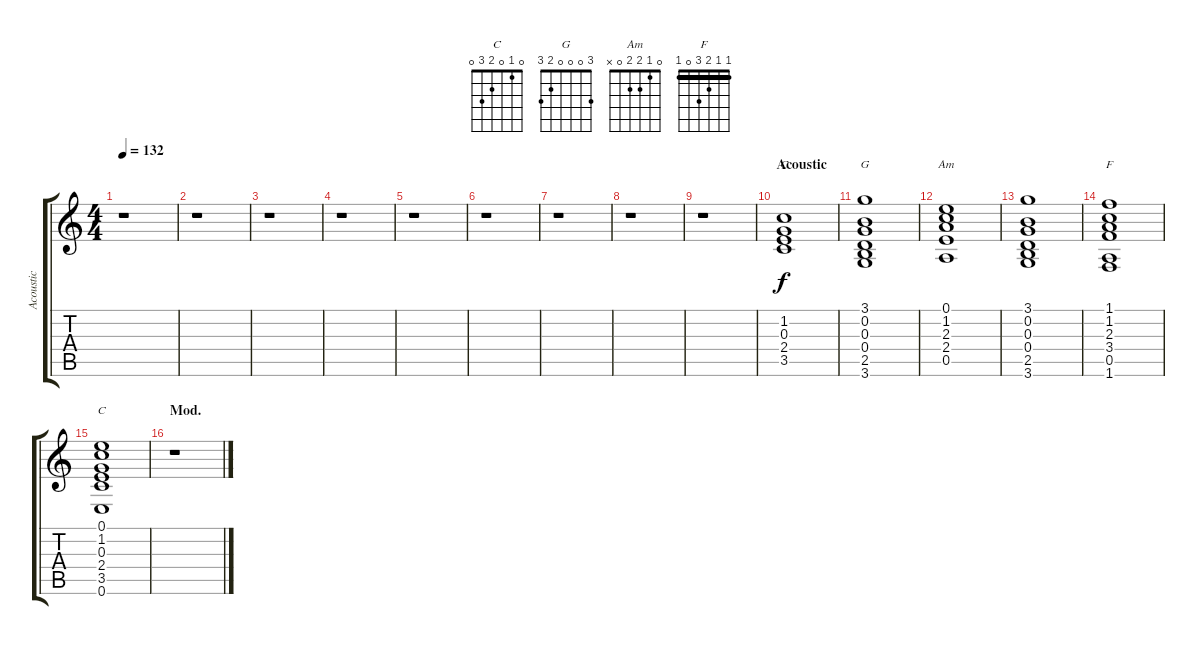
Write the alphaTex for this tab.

\track ("Acoustic" "Acoustic") {instrument acousticguitarsteel}
\staff {score tabs}
\tuning (E4 B3 G3 D3 A2 E2) {hide}
\chord ("C" 0 1 0 2 3 x)
\chord ("G" 3 0 0 0 2 3)
\chord ("Am" 0 1 2 2 0 x)
\chord ("F" 1 1 2 3 0 1) {barre 1}
\chord ("C" 0 1 0 2 3 0)
\ts (4 4)
\tempo 132
\clef g2
\ks c
r.1{dy f} |
r.1 |
r.1 |
r.1 |
r.1 |
r.1 |
r.1 |
r.1 |
r.1 |
\section ("" "Acoustic")
(1.2 0.3 2.4 3.5).1{ch "C"} |
(3.1 0.2 0.3 0.4 2.5 3.6).1{ch "G"} |
(0.1 1.2 2.3 2.4 0.5).1{ch "Am"} |
(3.1 0.2 0.3 0.4 2.5 3.6).1 |
(1.1 1.2 2.3 3.4 0.5 1.6).1{ch "F"} |
(0.1 1.2 0.3 2.4 3.5 0.6).1{ch "C"} |
\section ("" "Mod.")
r.1
